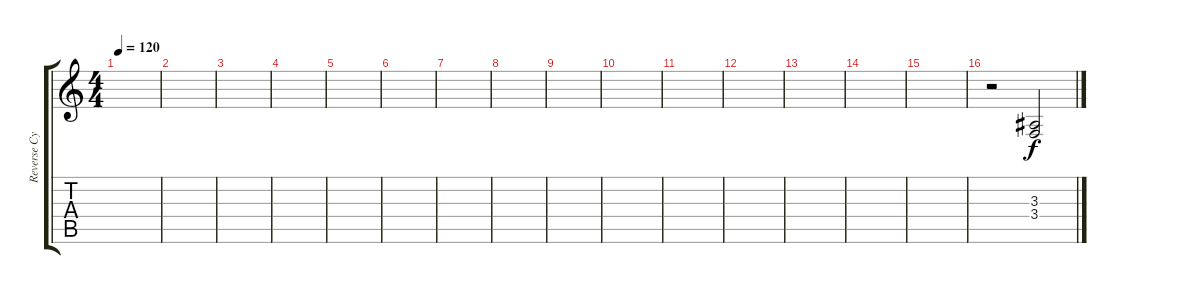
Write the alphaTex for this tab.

\track ("Reverse Cymbal" "Reverse Cy") {instrument reversecymbal}
\staff {score tabs}
\tuning (E4 B3 G3 D3 A2 E2) {hide}
\ts (4 4)
\tempo 120
\clef g2
\ks c
|
|
|
|
|
|
|
|
|
|
|
|
|
|
|
r.2 (3.3 3.4).2
